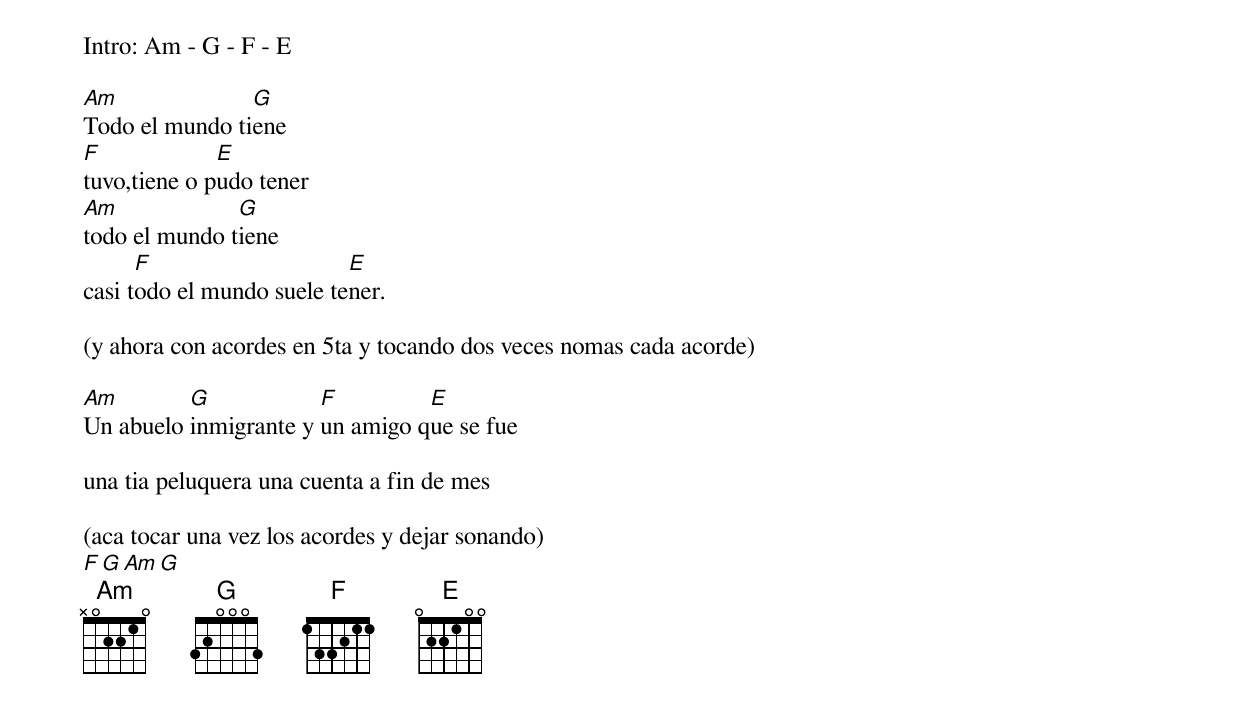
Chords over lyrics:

Intro: Am - G - F - E

Am              G
Todo el mundo tiene
F             E
tuvo,tiene o pudo tener
Am             G
todo el mundo tiene
      F                    E
casi todo el mundo suele tener.

(y ahora con acordes en 5ta y tocando dos veces nomas cada acorde)

Am        G            F         E
Un abuelo inmigrante y un amigo que se fue

una tia peluquera una cuenta a fin de mes

(aca tocar una vez los acordes y dejar sonando)
F           G            Am           G
